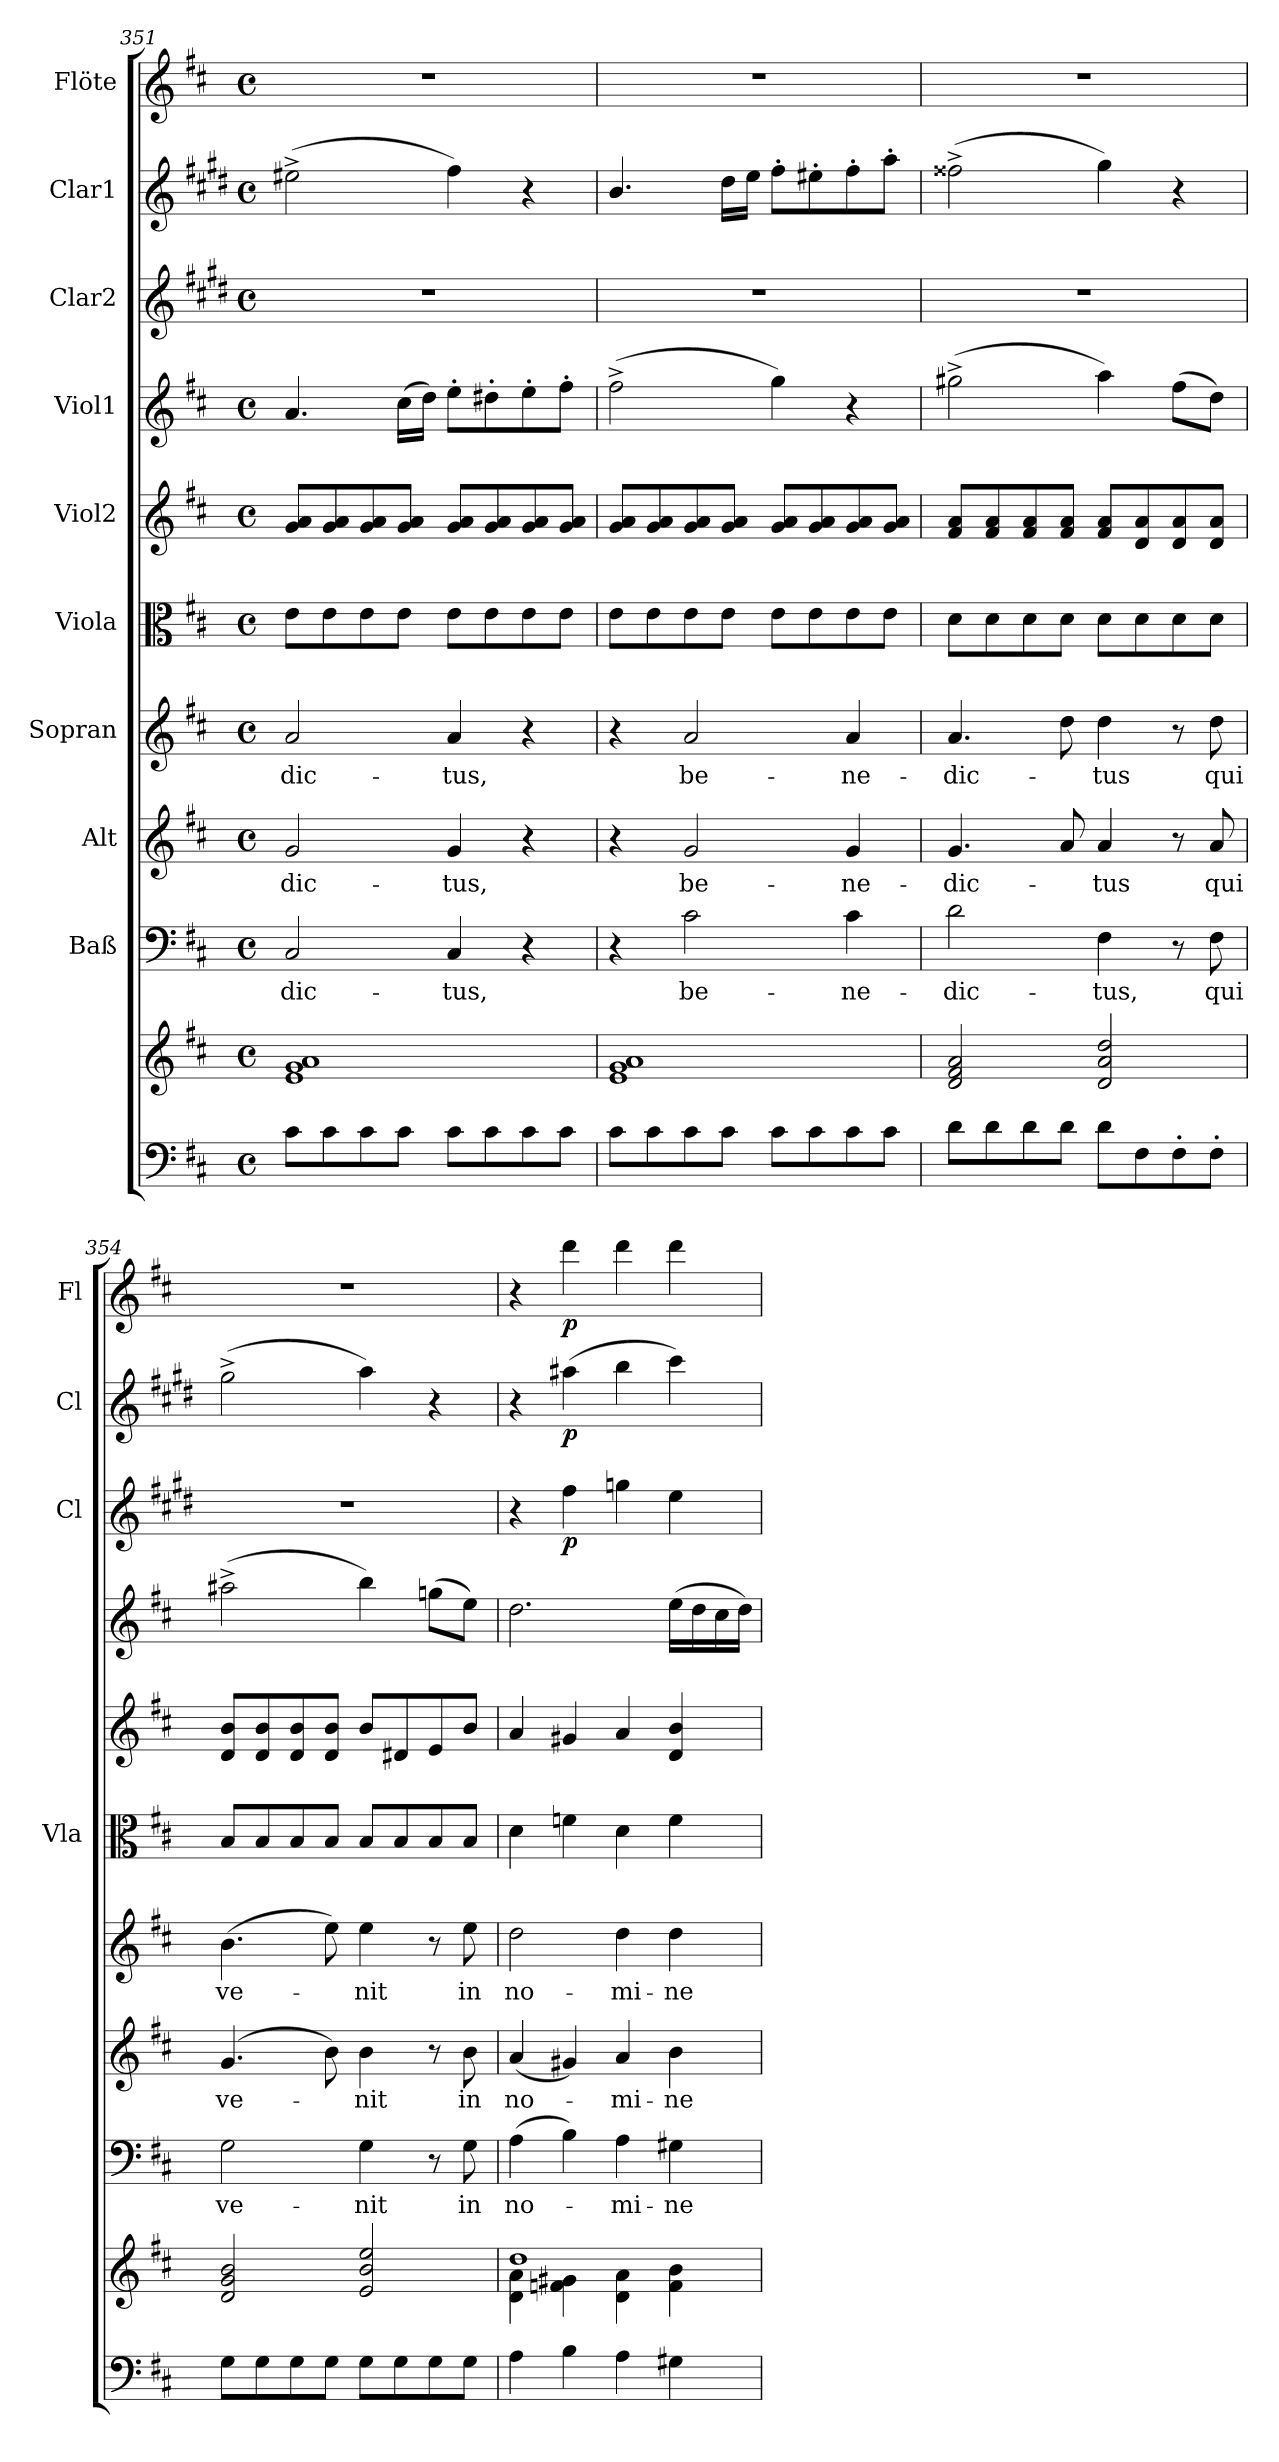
**kern	**kern	**kern	**text	**kern	**text	**kern	**text	**kern	**kern	**kern	**kern	**dynam	**kern	**dynam	**kern	**dynam
*part10	*part10	*part9	*part9	*part8	*part8	*part7	*part7	*part6	*part5	*part4	*part3	*part3	*part2	*part2	*part1	*part1
*staff11	*staff10	*staff9	*staff9	*staff8	*staff8	*staff7	*staff7	*staff6	*staff5	*staff4	*staff3	*staff3	*staff2	*staff2	*staff1	*staff1
*	*	*I"Baß	*	*I"Alt	*	*I"Sopran	*	*I"Viola	*I"Viol2	*I"Viol1	*I"Clar2	*	*I"Clar1	*	*I"Flöte	*
*	*	*	*	*	*	*	*	*I'Vla	*	*	*I'Cl	*	*I'Cl	*	*I'Fl	*
!!LO:PB:g=z
*clefF4	*clefG2	*clefF4	*	*clefG2	*	*clefG2	*	*clefC3	*clefG2	*clefG2	*clefG2	*	*clefG2	*	*clefG2	*
*	*	*	*	*	*	*	*	*	*	*	*ITrd1c2	*	*ITrd1c2	*	*	*
*k[f#c#]	*k[f#c#]	*k[f#c#]	*	*k[f#c#]	*	*k[f#c#]	*	*k[f#c#]	*k[f#c#]	*k[f#c#]	*k[f#c#]	*	*k[f#c#]	*	*k[f#c#]	*
*D:	*D:	*D:	*	*D:	*	*D:	*	*D:	*D:	*D:	*D:	*	*D:	*	*D:	*
*M4/4	*M4/4	*M4/4	*	*M4/4	*	*M4/4	*	*M4/4	*M4/4	*M4/4	*M4/4	*	*M4/4	*	*M4/4	*
*met(c)	*met(c)	*met(c)	*	*met(c)	*	*met(c)	*	*met(c)	*met(c)	*met(c)	*met(c)	*	*met(c)	*	*met(c)	*
=351	=351	=351	=351	=351	=351	=351	=351	=351	=351	=351	=351	=351	=351	=351	=351	=351
!	!	!	!LO:LY:b	!	!LO:LY:b	!	!LO:LY:b	!	!	!	!	!	!	!	!	!
8c#\L	1e 1g 1a	2C#/	-dic-	2g/	-dic-	2a/	-dic-	8e\L	8g/ 8a/L	4.a/	1r	.	(2dd#X^>\	.	1r	.
8c#\	.	.	.	.	.	.	.	8e\	8g/ 8a/	.	.	.	.	.	.	.
8c#\	.	.	.	.	.	.	.	8e\	8g/ 8a/	.	.	.	.	.	.	.
8c#\J	.	.	.	.	.	.	.	8e\J	8g/ 8a/J	(>16cc#\LL	.	.	.	.	.	.
.	.	.	.	.	.	.	.	.	.	16dd\JJ)	.	.	.	.	.	.
!	!	!	!LO:LY:b	!	!LO:LY:b	!	!LO:LY:b	!	!	!	!	!	!	!	!	!
8c#\L	.	4C#/	-tus,	4g/	-tus,	4a/	-tus,	8e\L	8g/ 8a/L	8ee'>\L	.	.	4ee\)	.	.	.
8c#\	.	.	.	.	.	.	.	8e\	8g/ 8a/	8dd#X'>\	.	.	.	.	.	.
8c#\	.	4r	.	4r	.	4r	.	8e\	8g/ 8a/	8ee'>\	.	.	4r	.	.	.
8c#\J	.	.	.	.	.	.	.	8e\J	8g/ 8a/J	8ff#'>\J	.	.	.	.	.	.
=352	=352	=352	=352	=352	=352	=352	=352	=352	=352	=352	=352	=352	=352	=352	=352	=352
8c#\L	1e 1g 1a	4r	.	4r	.	4r	.	8e\L	8g/ 8a/L	(2ff#^>\	1r	.	4.a/	.	1r	.
8c#\	.	.	.	.	.	.	.	8e\	8g/ 8a/	.	.	.	.	.	.	.
!	!	!	!LO:LY:b	!	!LO:LY:b	!	!LO:LY:b	!	!	!	!	!	!	!	!	!
8c#\	.	2c#\	be-	2g/	be-	2a/	be-	8e\	8g/ 8a/	.	.	.	.	.	.	.
8c#\J	.	.	.	.	.	.	.	8e\J	8g/ 8a/J	.	.	.	16cc#\LL	.	.	.
.	.	.	.	.	.	.	.	.	.	.	.	.	16dd\JJ	.	.	.
8c#\L	.	.	.	.	.	.	.	8e\L	8g/ 8a/L	4gg\)	.	.	8ee'>\L	.	.	.
8c#\	.	.	.	.	.	.	.	8e\	8g/ 8a/	.	.	.	8dd#X'>\	.	.	.
!	!	!	!LO:LY:b	!	!LO:LY:b	!	!LO:LY:b	!	!	!	!	!	!	!	!	!
8c#\	.	4c#\	-ne-	4g/	-ne-	4a/	-ne-	8e\	8g/ 8a/	4r	.	.	8ee'>\	.	.	.
8c#\J	.	.	.	.	.	.	.	8e\J	8g/ 8a/J	.	.	.	8gg'>\J	.	.	.
=353	=353	=353	=353	=353	=353	=353	=353	=353	=353	=353	=353	=353	=353	=353	=353	=353
!	!	!	!LO:LY:b	!	!LO:LY:b	!	!LO:LY:b	!	!	!	!	!	!	!	!	!
8d\L	2d/ 2f#/ 2a/	2d\	-dic-	4.g/	-dic-	4.a/	-dic-	8d\L	8f#/ 8a/L	(2gg#X^>\	1r	.	(2ee#X^>\	.	1r	.
8d\	.	.	.	.	.	.	.	8d\	8f#/ 8a/	.	.	.	.	.	.	.
8d\	.	.	.	.	.	.	.	8d\	8f#/ 8a/	.	.	.	.	.	.	.
8d\J	.	.	.	8a/	.	8dd\	.	8d\J	8f#/ 8a/J	.	.	.	.	.	.	.
!	!	!	!LO:LY:b	!	!LO:LY:b	!	!LO:LY:b	!	!	!	!	!	!	!	!	!
8d\L	2d/ 2a/ 2dd/	4F#\	-tus,	4a/	-tus	4dd\	-tus	8d\L	8f#/ 8a/L	4aa\)	.	.	4ff#\)	.	.	.
8F#\	.	.	.	.	.	.	.	8d\	8d/ 8a/	.	.	.	.	.	.	.
8F#'>\	.	8r	.	8r	.	8r	.	8d\	8d/ 8a/	(>8ff#\L	.	.	4r	.	.	.
!	!	!	!LO:LY:b	!	!LO:LY:b	!	!LO:LY:b	!	!	!	!	!	!	!	!	!
8F#'>\J	.	8F#\	qui	8a/	qui	8dd\	qui	8d\J	8d/ 8a/J	8dd\J)	.	.	.	.	.	.
=354	=354	=354	=354	=354	=354	=354	=354	=354	=354	=354	=354	=354	=354	=354	=354	=354
!	!	!	!LO:LY:b	!	!LO:LY:b	!	!LO:LY:b	!	!	!	!	!	!	!	!	!
8G\L	2d/ 2g/ 2b/	2G\	ve-	(4.g/	ve-	(>4.b\	ve-	8B/L	8d/ 8b/L	(2aa#X^>\	1r	.	(2ff#^>\	.	1r	.
8G\	.	.	.	.	.	.	.	8B/	8d/ 8b/	.	.	.	.	.	.	.
8G\	.	.	.	.	.	.	.	8B/	8d/ 8b/	.	.	.	.	.	.	.
8G\J	.	.	.	8b\)	.	8ee\)	.	8B/J	8d/ 8b/J	.	.	.	.	.	.	.
!	!	!	!LO:LY:b	!	!LO:LY:b	!	!LO:LY:b	!	!	!	!	!	!	!	!	!
8G\L	2e/ 2b/ 2ee/	4G\	-nit	4b\	-nit	4ee\	-nit	8B/L	8b/L	4bb\)	.	.	4gg\)	.	.	.
8G\	.	.	.	.	.	.	.	8B/	8d#X/	.	.	.	.	.	.	.
8G\	.	8r	.	8r	.	8r	.	8B/	8e/	(>8ggn\L	.	.	4r	.	.	.
!	!	!	!LO:LY:b	!	!LO:LY:b	!	!LO:LY:b	!	!	!	!	!	!	!	!	!
8G\J	.	8G\	in	8b\	in	8ee\	in	8B/J	8b/J	8ee\J)	.	.	.	.	.	.
!!LO:PB:g=z
=355	=355	=355	=355	=355	=355	=355	=355	=355	=355	=355	=355	=355	=355	=355	=355	=355
*	*^	*	*	*	*	*	*	*	*	*	*	*	*	*	*	*
!	!	!	!	!LO:LY:b	!	!LO:LY:b	!	!LO:LY:b	!	!	!	!	!	!	!	!	!
4A\	1dd	4d\ 4a\	(>4A\	no-	(<4a/	no-	2dd\	no-	4d\	4a/	2.dd\	4r	.	4r	.	4r	.
!	!	!	!	!	!	!	!	!	!	!	!	!	!LO:DY:b	!	!LO:DY:b	!	!LO:DY:b
4B\	.	4fn\ 4g#X\	4B\)	.	4g#X/)	.	.	.	4fn\	4g#X/	.	4ee\	p	(>4gg#X\	p	4ddd\	p
!	!	!	!	!LO:LY:b	!	!LO:LY:b	!	!LO:LY:b	!	!	!	!	!	!	!	!	!
4A\	.	4d\ 4a\	4A\	-mi-	4a/	-mi-	4dd\	-mi-	4d\	4a/	.	4ffn\	.	4aa\	.	4ddd\	.
!	!	!	!	!LO:LY:b	!	!LO:LY:b	!	!LO:LY:b	!	!	!	!	!	!	!	!	!
4G#X\	.	4f\ 4b\	4G#X\	-ne	4b\	-ne	4dd\	-ne	4f\	4d/ 4b/	(>16ee\LL	4dd\	.	4bb\)	.	4ddd\	.
.	.	.	.	.	.	.	.	.	.	.	16dd\	.	.	.	.	.	.
.	.	.	.	.	.	.	.	.	.	.	16cc#\	.	.	.	.	.	.
.	.	.	.	.	.	.	.	.	.	.	16dd\JJ)	.	.	.	.	.	.
*	*v	*v	*	*	*	*	*	*	*	*	*	*	*	*	*	*	*
=	=	=	=	=	=	=	=	=	=	=	=	=	=	=	=	=
*-	*-	*-	*-	*-	*-	*-	*-	*-	*-	*-	*-	*-	*-	*-	*-	*-
